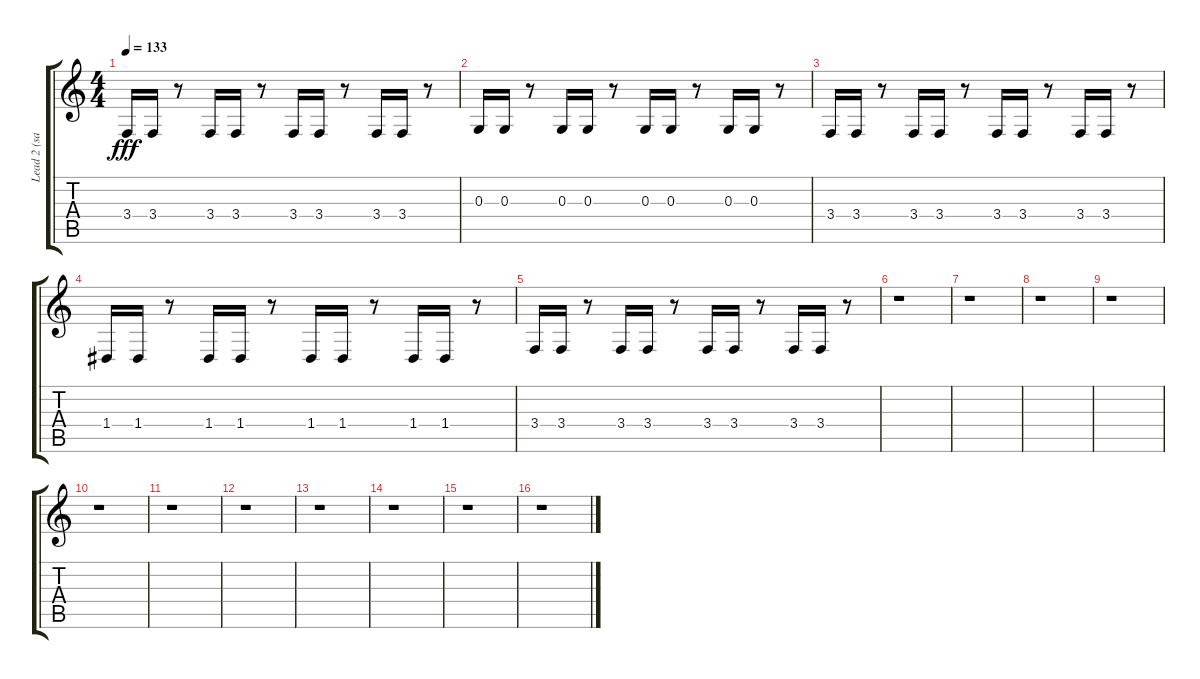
\track ("Lead 2 (sawtooth)" "Lead 2 (sa") {instrument lead2sawtooth}
\staff {score tabs}
\tuning (E4 B3 G3 D3 A2 E2) {hide}
\ts (4 4)
\tempo 133
\clef g2
\ks c
3.4.16{dy fff} 3.4.16 r.8 3.4.16 3.4.16 r.8 3.4.16 3.4.16 r.8 3.4.16 3.4.16 r.8 |
0.3.16 0.3.16 r.8 0.3.16 0.3.16 r.8 0.3.16 0.3.16 r.8 0.3.16 0.3.16 r.8 |
3.4.16 3.4.16 r.8 3.4.16 3.4.16 r.8 3.4.16 3.4.16 r.8 3.4.16 3.4.16 r.8 |
1.4.16 1.4.16 r.8 1.4.16 1.4.16 r.8 1.4.16 1.4.16 r.8 1.4.16 1.4.16 r.8 |
3.4.16 3.4.16 r.8 3.4.16 3.4.16 r.8 3.4.16 3.4.16 r.8 3.4.16 3.4.16 r.8 |
r.1 |
r.1 |
r.1 |
r.1 |
r.1 |
r.1 |
r.1 |
r.1 |
r.1 |
r.1 |
r.1
